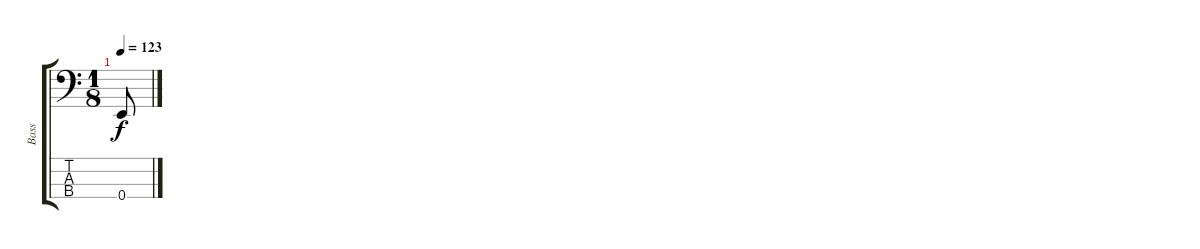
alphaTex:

\track ("Bass" "Bass") {instrument electricbassfinger}
\staff {score tabs}
\tuning (G2 D2 A1 E1) {hide}
\ts (1 8)
\tempo 123
\clef f4
\ks c
0.4.8{dy f}
